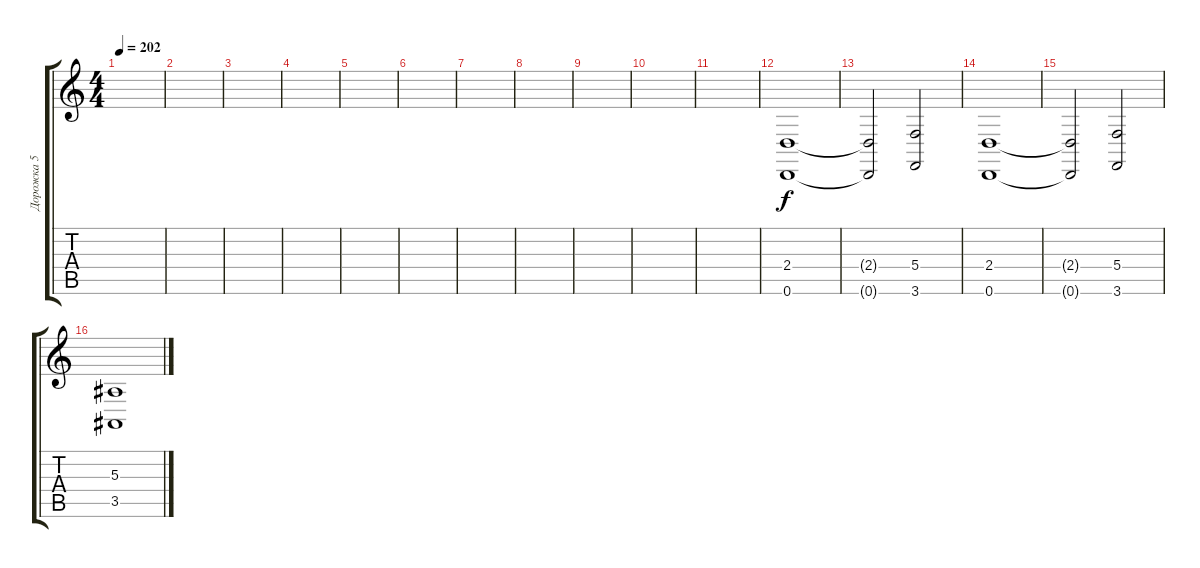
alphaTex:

\track ("Дорожка 5" "Дорожка 5") {instrument voiceoohs}
\staff {score tabs}
\tuning (D4 A3 F3 C3 G2 D2) {hide}
\ts (4 4)
\tempo 202
\clef g2
\ks c
|
|
|
|
|
|
|
|
|
|
|
(2.4 0.6).1 |
(2.4{t} 0.6{t}).2 (5.4 3.6).2 |
(2.4 0.6).1 |
(2.4{t} 0.6{t}).2 (5.4 3.6).2 |
(5.3 3.5).1
